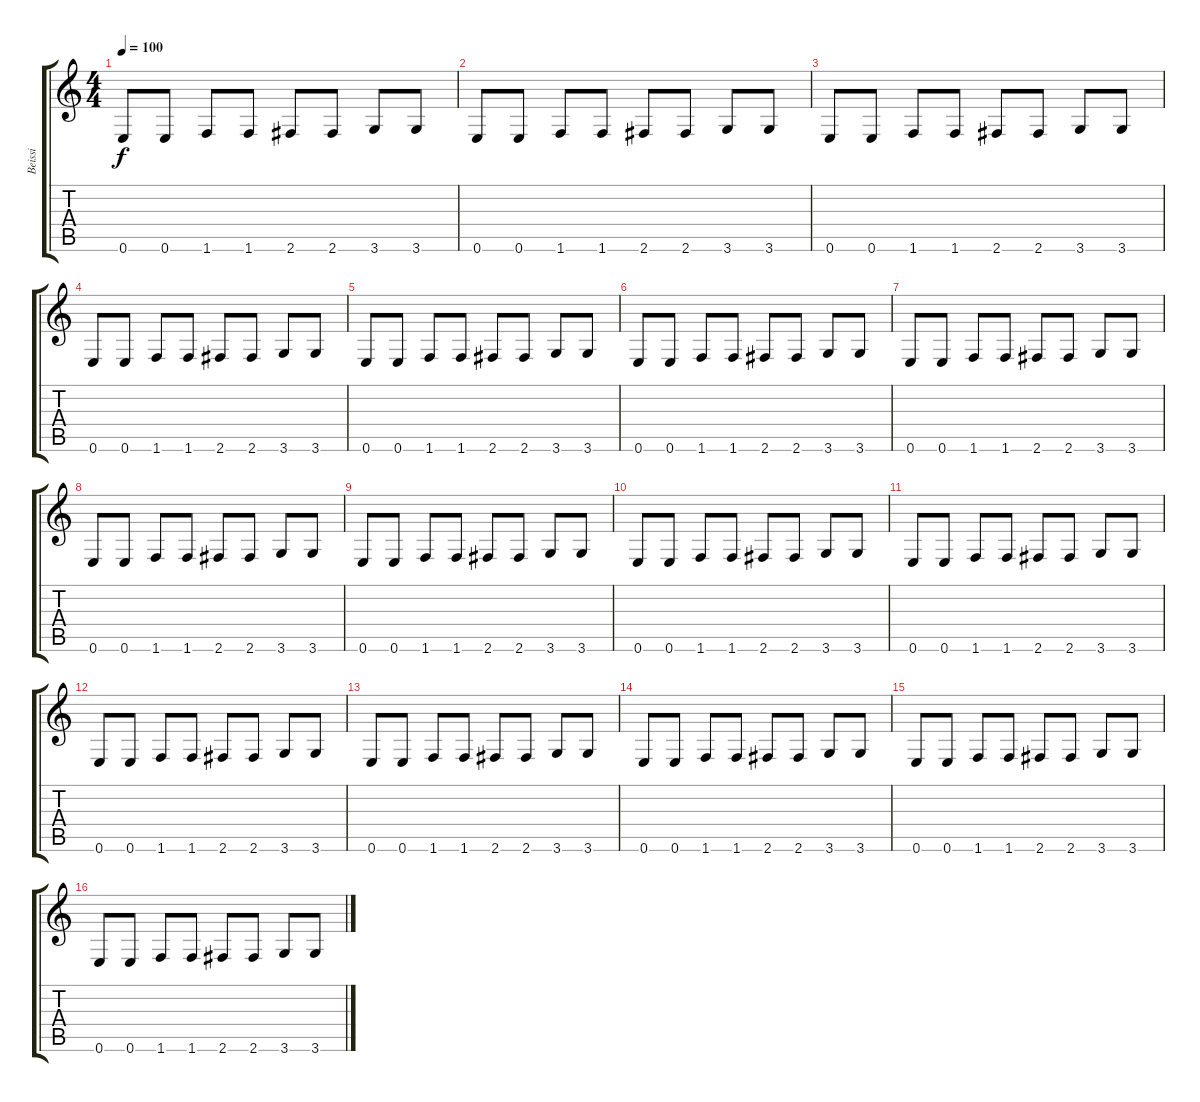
\track ("Beissi" "Beissi") {instrument electricbassfinger}
\staff {score tabs}
\tuning (E4 B3 G3 D3 A2 E2) {hide}
\ts (4 4)
\tempo 100
\clef g2
\ks c
0.6.8{dy f} 0.6.8 1.6.8 1.6.8 2.6.8 2.6.8 3.6.8 3.6.8 |
0.6.8 0.6.8 1.6.8 1.6.8 2.6.8 2.6.8 3.6.8 3.6.8 |
0.6.8 0.6.8 1.6.8 1.6.8 2.6.8 2.6.8 3.6.8 3.6.8 |
0.6.8 0.6.8 1.6.8 1.6.8 2.6.8 2.6.8 3.6.8 3.6.8 |
0.6.8 0.6.8 1.6.8 1.6.8 2.6.8 2.6.8 3.6.8 3.6.8 |
0.6.8 0.6.8 1.6.8 1.6.8 2.6.8 2.6.8 3.6.8 3.6.8 |
0.6.8 0.6.8 1.6.8 1.6.8 2.6.8 2.6.8 3.6.8 3.6.8 |
0.6.8 0.6.8 1.6.8 1.6.8 2.6.8 2.6.8 3.6.8 3.6.8 |
0.6.8 0.6.8 1.6.8 1.6.8 2.6.8 2.6.8 3.6.8 3.6.8 |
0.6.8 0.6.8 1.6.8 1.6.8 2.6.8 2.6.8 3.6.8 3.6.8 |
0.6.8 0.6.8 1.6.8 1.6.8 2.6.8 2.6.8 3.6.8 3.6.8 |
0.6.8 0.6.8 1.6.8 1.6.8 2.6.8 2.6.8 3.6.8 3.6.8 |
0.6.8 0.6.8 1.6.8 1.6.8 2.6.8 2.6.8 3.6.8 3.6.8 |
0.6.8 0.6.8 1.6.8 1.6.8 2.6.8 2.6.8 3.6.8 3.6.8 |
0.6.8 0.6.8 1.6.8 1.6.8 2.6.8 2.6.8 3.6.8 3.6.8 |
0.6.8 0.6.8 1.6.8 1.6.8 2.6.8 2.6.8 3.6.8 3.6.8
